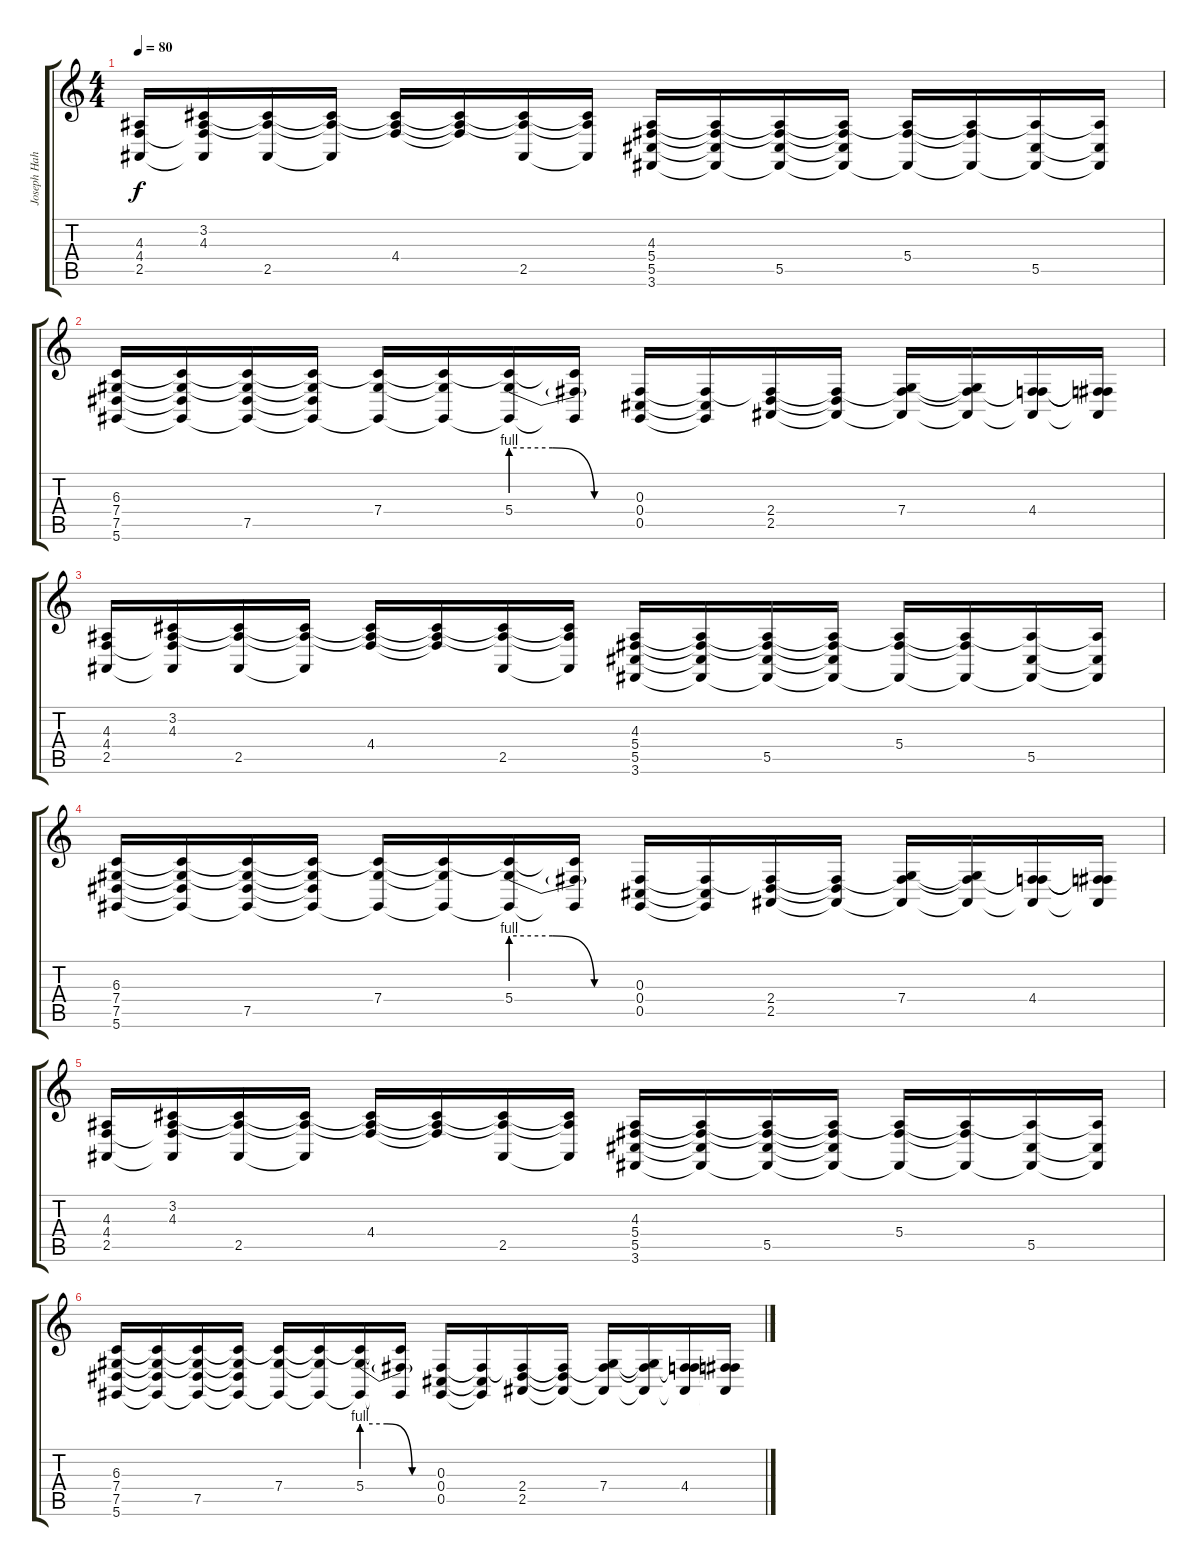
\track ("Joseph Hahn (Acoustic Guitar Sample)" "Joseph Hah") {instrument pad6metallic}
\staff {score tabs}
\tuning (Eb4 Bb3 Gb3 Db3 Ab2 Eb2) {hide}
\ts (4 4)
\tempo 80
\clef g2
\ks c
(4.3 4.4 2.5).16{dy f} (3.2 4.3 4.4{t} 2.5{t}).16 (3.2{t} 4.3{t} 2.5).16 (3.2{t} 4.3{t} 2.5{t}).16 (3.2{t} 4.3{t} 4.4).16 (3.2{t} 4.3{t} 4.4{t}).16 (3.2{t} 4.3{t} 2.5).16 (3.2{t} 4.3{t} 2.5{t}).16 (4.3 5.4 5.5 3.6).16 (4.3{t} 5.4{t} 5.5{t} 3.6{t}).16 (4.3{t} 5.4{t} 5.5 3.6{t}).16 (4.3{t} 5.4{t} 5.5{t} 3.6{t}).16 (4.3{t} 5.4 3.6{t}).16 (4.3{t} 5.4{t} 3.6{t}).16 (4.3{t} 5.5 3.6{t}).16 (4.3{t} 5.5{t} 3.6{t}).16 |
(6.3 7.4 7.5 5.6).16 (6.3{t} 7.4{t} 7.5{t} 5.6{t}).16 (6.3{t} 7.4{t} 7.5 5.6{t}).16 (6.3{t} 7.4{t} 7.5{t} 5.6{t}).16 (6.3{t} 7.4 5.6{t}).16 (6.3{t} 7.4{t} 5.6{t}).16 (6.3{t} 5.4{be (custom 0 4 20 4 40 0 60 0)} 5.6{t}).16 (6.3{t} 5.4{t} 5.6{t}).16 (0.3 0.4 0.5).16 (0.3{t} 0.4{t} 0.5{t}).16 (0.3{t} 2.4 2.5).16 (0.3{t} 2.4{t} 2.5{t}).16 (0.3{t} 7.4 2.5{t}).16 (0.3{t} 7.4{t} 2.5{t}).16 (0.3{t} 4.4 2.5{t}).16 (0.3{t} 4.4{t} 2.5{t}).16 |
(4.3 4.4 2.5).16 (3.2 4.3 4.4{t} 2.5{t}).16 (3.2{t} 4.3{t} 2.5).16 (3.2{t} 4.3{t} 2.5{t}).16 (3.2{t} 4.3{t} 4.4).16 (3.2{t} 4.3{t} 4.4{t}).16 (3.2{t} 4.3{t} 2.5).16 (3.2{t} 4.3{t} 2.5{t}).16 (4.3 5.4 5.5 3.6).16 (4.3{t} 5.4{t} 5.5{t} 3.6{t}).16 (4.3{t} 5.4{t} 5.5 3.6{t}).16 (4.3{t} 5.4{t} 5.5{t} 3.6{t}).16 (4.3{t} 5.4 3.6{t}).16 (4.3{t} 5.4{t} 3.6{t}).16 (4.3{t} 5.5 3.6{t}).16 (4.3{t} 5.5{t} 3.6{t}).16 |
(6.3 7.4 7.5 5.6).16 (6.3{t} 7.4{t} 7.5{t} 5.6{t}).16 (6.3{t} 7.4{t} 7.5 5.6{t}).16 (6.3{t} 7.4{t} 7.5{t} 5.6{t}).16 (6.3{t} 7.4 5.6{t}).16 (6.3{t} 7.4{t} 5.6{t}).16 (6.3{t} 5.4{be (custom 0 4 20 4 40 0 60 0)} 5.6{t}).16 (6.3{t} 5.4{t} 5.6{t}).16 (0.3 0.4 0.5).16 (0.3{t} 0.4{t} 0.5{t}).16 (0.3{t} 2.4 2.5).16 (0.3{t} 2.4{t} 2.5{t}).16 (0.3{t} 7.4 2.5{t}).16 (0.3{t} 7.4{t} 2.5{t}).16 (0.3{t} 4.4 2.5{t}).16 (0.3{t} 4.4{t} 2.5{t}).16 |
(4.3 4.4 2.5).16 (3.2 4.3 4.4{t} 2.5{t}).16 (3.2{t} 4.3{t} 2.5).16 (3.2{t} 4.3{t} 2.5{t}).16 (3.2{t} 4.3{t} 4.4).16 (3.2{t} 4.3{t} 4.4{t}).16 (3.2{t} 4.3{t} 2.5).16 (3.2{t} 4.3{t} 2.5{t}).16 (4.3 5.4 5.5 3.6).16 (4.3{t} 5.4{t} 5.5{t} 3.6{t}).16 (4.3{t} 5.4{t} 5.5 3.6{t}).16 (4.3{t} 5.4{t} 5.5{t} 3.6{t}).16 (4.3{t} 5.4 3.6{t}).16 (4.3{t} 5.4{t} 3.6{t}).16 (4.3{t} 5.5 3.6{t}).16 (4.3{t} 5.5{t} 3.6{t}).16 |
(6.3 7.4 7.5 5.6).16 (6.3{t} 7.4{t} 7.5{t} 5.6{t}).16 (6.3{t} 7.4{t} 7.5 5.6{t}).16 (6.3{t} 7.4{t} 7.5{t} 5.6{t}).16 (6.3{t} 7.4 5.6{t}).16 (6.3{t} 7.4{t} 5.6{t}).16 (6.3{t} 5.4{be (custom 0 4 20 4 40 0 60 0)} 5.6{t}).16 (6.3{t} 5.4{t} 5.6{t}).16 (0.3 0.4 0.5).16 (0.3{t} 0.4{t} 0.5{t}).16 (0.3{t} 2.4 2.5).16 (0.3{t} 2.4{t} 2.5{t}).16 (0.3{t} 7.4 2.5{t}).16 (0.3{t} 7.4{t} 2.5{t}).16 (0.3{t} 4.4 2.5{t}).16 (0.3{t} 4.4{t} 2.5{t}).16
